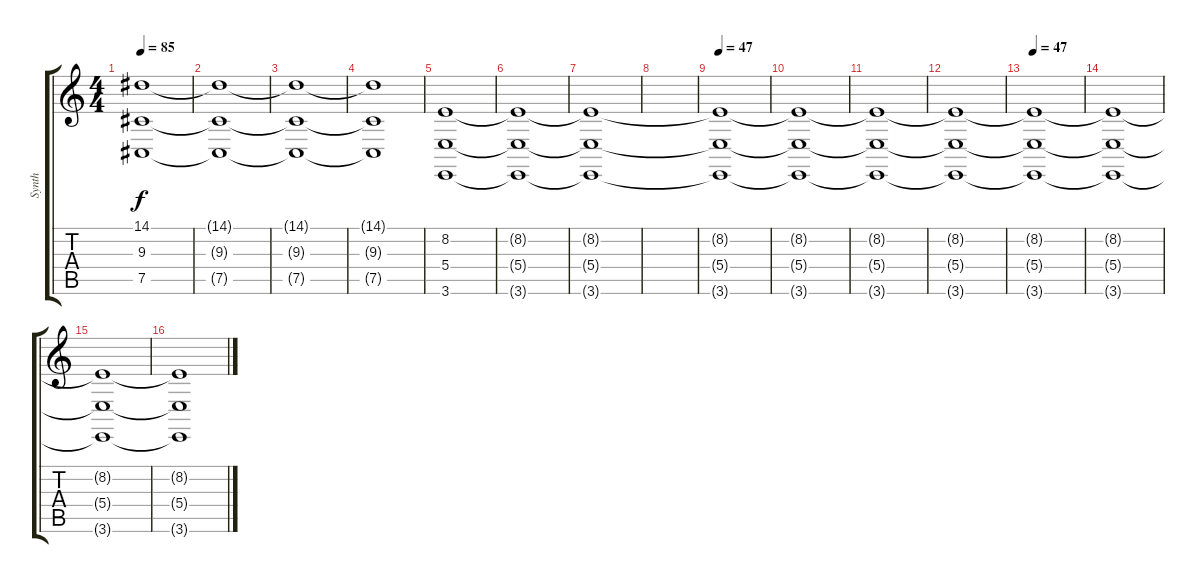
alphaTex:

\track ("Synth" "Synth") {instrument pad2warm}
\staff {score tabs}
\tuning (Db4 Ab3 E3 B2 Gb2 Db2) {hide}
\ts (4 4)
\tempo 85
\clef g2
\ks c
(14.1{t} 9.3{t} 7.5{t}).1{dy f} |
(14.1{t} 9.3{t} 7.5{t}).1 |
(14.1{t} 9.3{t} 7.5{t}).1 |
(14.1{t} 9.3{t} 7.5{t}).1 |
(8.2 5.4 3.6).1 |
(8.2{t} 5.4{t} 3.6{t}).1 |
(8.2{t} 5.4{t} 3.6{t}).1 |
|
\tempo 47
(8.2{t} 5.4{t} 3.6{t}).1 |
(8.2{t} 5.4{t} 3.6{t}).1 |
(8.2{t} 5.4{t} 3.6{t}).1 |
(8.2{t} 5.4{t} 3.6{t}).1 |
\tempo 47
(8.2{t} 5.4{t} 3.6{t}).1 |
(8.2{t} 5.4{t} 3.6{t}).1 |
(8.2{t} 5.4{t} 3.6{t}).1 |
(8.2{t} 5.4{t} 3.6{t}).1
